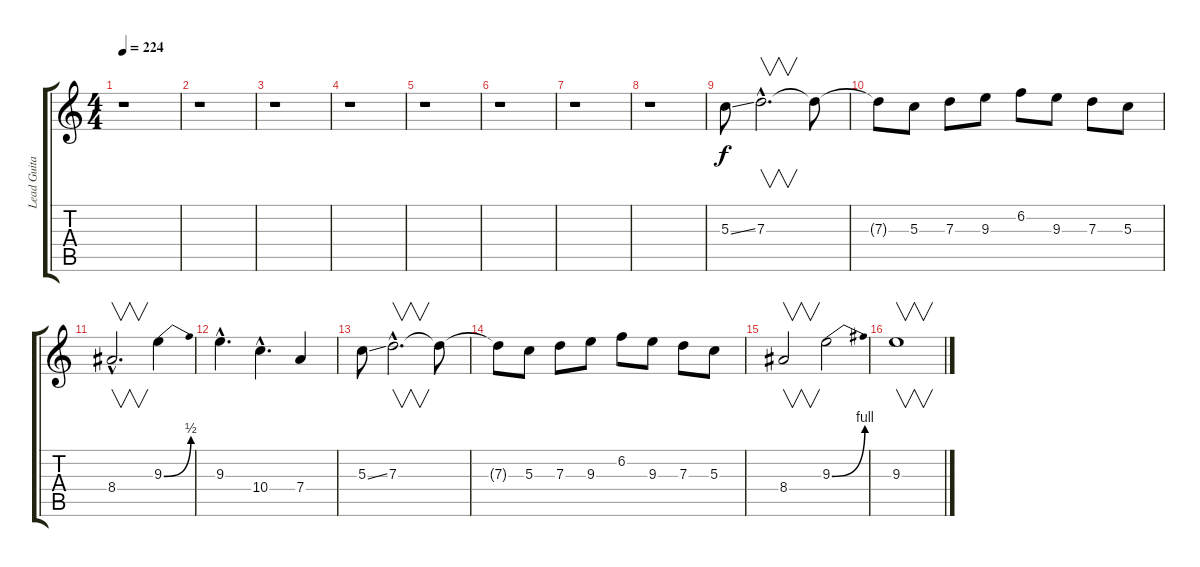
\track ("Lead Guitar I" "Lead Guita") {instrument overdrivenguitar}
\staff {score tabs}
\tuning (E4 B3 G3 D3 A2 E2) {hide}
\ts (4 4)
\tempo 224
\clef g2
\ks c
r.1{dy f instrument overdrivenguitar} |
r.1 |
r.1 |
r.1 |
r.1 |
r.1 |
r.1 |
r.1 |
5.3{ss}.8 7.3{hac}.2{v d} 7.3{t}.8 |
7.3{t}.8 5.3.8 7.3.8 9.3.8 6.2.8 9.3.8 7.3.8 5.3.8 |
8.4{hac}.2{v d} 9.3{be (bend 0 0 60 2)}.4 |
9.3{hac}.4{d} 10.4{hac}.4{d} 7.4.4 |
5.3{ss}.8 7.3{hac}.2{v d} 7.3{t}.8 |
7.3{t}.8 5.3.8 7.3.8 9.3.8 6.2.8 9.3.8 7.3.8 5.3.8 |
8.4.2{v} 9.3{be (bend 0 0 60 4)}.2 |
9.3.1{v}
